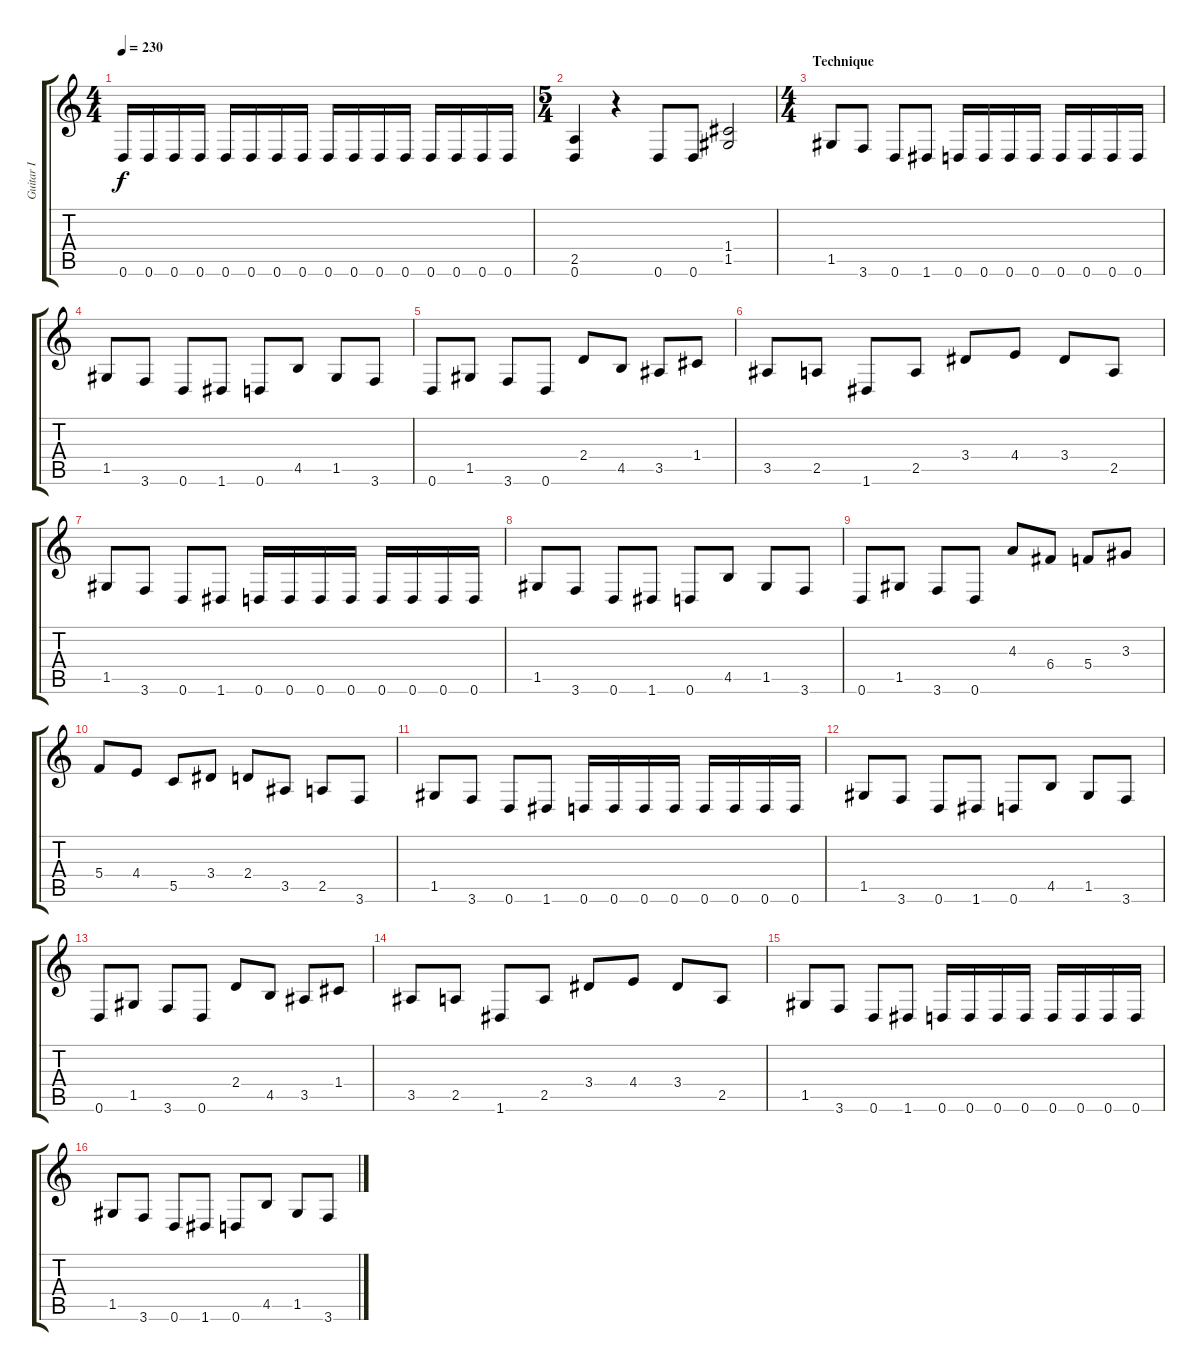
\track ("Guitar I" "Guitar I") {instrument distortionguitar}
\staff {score tabs}
\tuning (D4 A3 F3 C3 G2 D2) {hide}
\ts (4 4)
\tempo 230
\clef g2
\ks c
0.6.16{dy f} 0.6.16 0.6.16 0.6.16 0.6.16 0.6.16 0.6.16 0.6.16 0.6.16 0.6.16 0.6.16 0.6.16 0.6.16 0.6.16 0.6.16 0.6.16 |
\ts (5 4)
(2.5 0.6).4 r.4 0.6.8 0.6.8 (1.4 1.5).2 |
\ts (4 4)
\section ("" "Technique")
1.5.8 3.6.8 0.6.8 1.6.8 0.6.16 0.6.16 0.6.16 0.6.16 0.6.16 0.6.16 0.6.16 0.6.16 |
1.5.8 3.6.8 0.6.8 1.6.8 0.6.8 4.5.8 1.5.8 3.6.8 |
0.6.8 1.5.8 3.6.8 0.6.8 2.4.8 4.5.8 3.5.8 1.4.8 |
3.5.8 2.5.8 1.6.8 2.5.8 3.4.8 4.4.8 3.4.8 2.5.8 |
1.5.8 3.6.8 0.6.8 1.6.8 0.6.16 0.6.16 0.6.16 0.6.16 0.6.16 0.6.16 0.6.16 0.6.16 |
1.5.8 3.6.8 0.6.8 1.6.8 0.6.8 4.5.8 1.5.8 3.6.8 |
0.6.8 1.5.8 3.6.8 0.6.8 4.3.8 6.4.8 5.4.8 3.3.8 |
5.4.8 4.4.8 5.5.8 3.4.8 2.4.8 3.5.8 2.5.8 3.6.8 |
1.5.8 3.6.8 0.6.8 1.6.8 0.6.16 0.6.16 0.6.16 0.6.16 0.6.16 0.6.16 0.6.16 0.6.16 |
1.5.8 3.6.8 0.6.8 1.6.8 0.6.8 4.5.8 1.5.8 3.6.8 |
0.6.8 1.5.8 3.6.8 0.6.8 2.4.8 4.5.8 3.5.8 1.4.8 |
3.5.8 2.5.8 1.6.8 2.5.8 3.4.8 4.4.8 3.4.8 2.5.8 |
1.5.8 3.6.8 0.6.8 1.6.8 0.6.16 0.6.16 0.6.16 0.6.16 0.6.16 0.6.16 0.6.16 0.6.16 |
1.5.8 3.6.8 0.6.8 1.6.8 0.6.8 4.5.8 1.5.8 3.6.8
